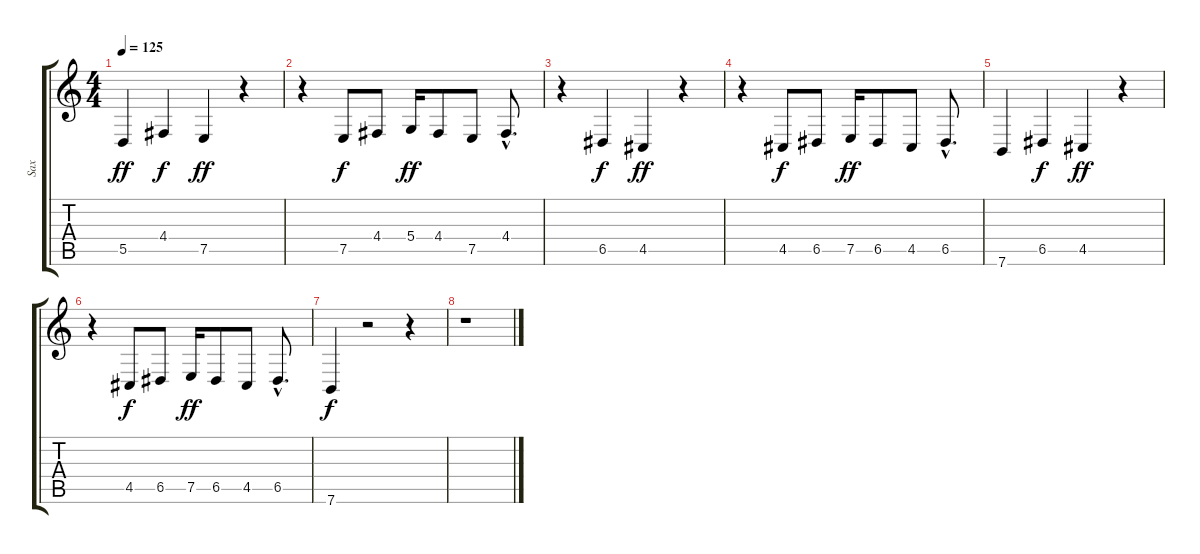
\track ("Sax" "Sax") {instrument tenorsax}
\staff {score tabs}
\tuning (E4 B3 G3 D3 A2 E2) {hide}
\ts (4 4)
\tempo 125
\clef g2
\ks c
5.5.4{dy ff} 4.4.4{dy f} 7.5.4{dy ff} r.4 |
r.4 7.5.8{dy f} 4.4.8 5.4.16{dy ff} 4.4.8 7.5.8 4.4{hac}.8{d} |
r.4 6.5.4{dy f} 4.5.4{dy ff} r.4 |
r.4 4.5.8{dy f} 6.5.8 7.5.16{dy ff} 6.5.8 4.5.8 6.5{hac}.8{d} |
7.6.4 6.5.4{dy f} 4.5.4{dy ff} r.4 |
r.4 4.5.8{dy f} 6.5.8 7.5.16{dy ff} 6.5.8 4.5.8 6.5{hac}.8{d} |
7.6.4{dy f} r.2 r.4 |
r.1
